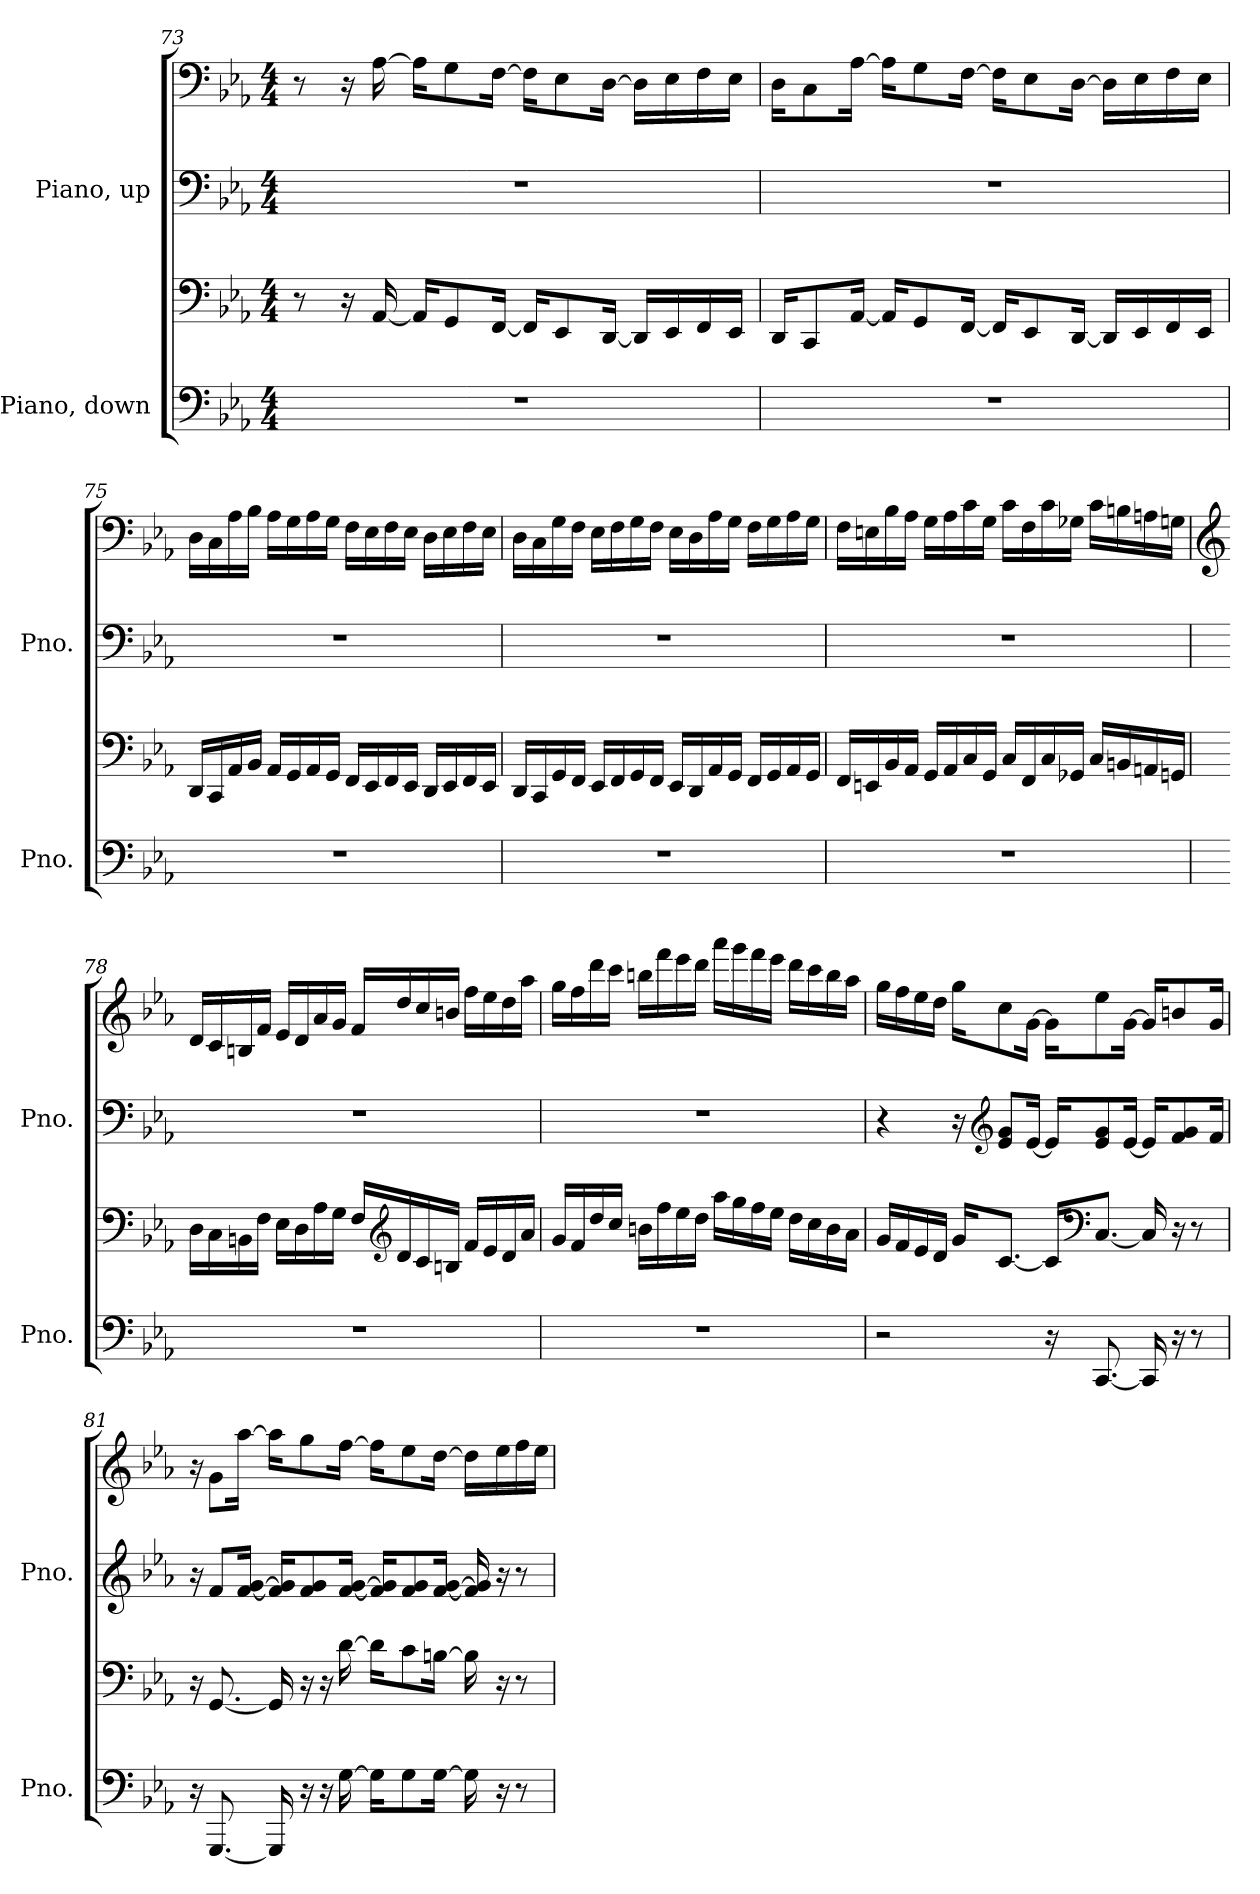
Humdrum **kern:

**kern	**kern	**kern	**kern
*part2	*part2	*part1	*part1
*staff4	*staff3	*staff2	*staff1
*I"Piano, down	*	*I"Piano, up	*
*I'Pno.	*	*I'Pno.	*
!!LO:LB:g=z
*clefF4	*clefF4	*clefF4	*clefF4
*k[b-e-a-]	*k[b-e-a-]	*k[b-e-a-]	*k[b-e-a-]
*M4/4	*M4/4	*M4/4	*M4/4
=73	=73	=73	=73
1r	8r	1r	8r
.	16r	.	16r
.	[16AA-/	.	[16A-\
.	16AA-/KL]	.	16A-\KL]
.	8GG/	.	8G\
.	[16FF/Jk	.	[16F\Jk
.	16FF/KL]	.	16F\KL]
.	8EE-/	.	8E-\
.	[16DD/Jk	.	[16D\Jk
.	16DD/LL]	.	16D\LL]
.	16EE-/	.	16E-\
.	16FF/	.	16F\
.	16EE-/JJ	.	16E-\JJ
=74	=74	=74	=74
1r	16DD/KL	1r	16D\KL
.	8CC/	.	8C\
.	[16AA-/Jk	.	[16A-\Jk
.	16AA-/KL]	.	16A-\KL]
.	8GG/	.	8G\
.	[16FF/Jk	.	[16F\Jk
.	16FF/KL]	.	16F\KL]
.	8EE-/	.	8E-\
.	[16DD/Jk	.	[16D\Jk
.	16DD/LL]	.	16D\LL]
.	16EE-/	.	16E-\
.	16FF/	.	16F\
.	16EE-/JJ	.	16E-\JJ
!!LO:LB:g=z
=75	=75	=75	=75
1r	16DD/LL	1r	16D\LL
.	16CC/	.	16C\
.	16AA-/	.	16A-\
.	16BB-/JJ	.	16B-\JJ
.	16AA-/LL	.	16A-\LL
.	16GG/	.	16G\
.	16AA-/	.	16A-\
.	16GG/JJ	.	16G\JJ
.	16FF/LL	.	16F\LL
.	16EE-/	.	16E-\
.	16FF/	.	16F\
.	16EE-/JJ	.	16E-\JJ
.	16DD/LL	.	16D\LL
.	16EE-/	.	16E-\
.	16FF/	.	16F\
.	16EE-/JJ	.	16E-\JJ
=76	=76	=76	=76
1r	16DD/LL	1r	16D\LL
.	16CC/	.	16C\
.	16GG/	.	16G\
.	16FF/JJ	.	16F\JJ
.	16EE-/LL	.	16E-\LL
.	16FF/	.	16F\
.	16GG/	.	16G\
.	16FF/JJ	.	16F\JJ
.	16EE-/LL	.	16E-\LL
.	16DD/	.	16D\
.	16AA-/	.	16A-\
.	16GG/JJ	.	16G\JJ
.	16FF/LL	.	16F\LL
.	16GG/	.	16G\
.	16AA-/	.	16A-\
.	16GG/JJ	.	16G\JJ
!!LO:PB:g=z
=77	=77	=77	=77
1r	16FF/LL	1r	16F\LL
.	16EEn/	.	16En\
.	16BB-/	.	16B-\
.	16AA-/JJ	.	16A-\JJ
.	16GG/LL	.	16G\LL
.	16AA-/	.	16A-\
.	16C/	.	16c\
.	16GG/JJ	.	16G\JJ
.	16C/LL	.	16c\LL
.	16FF/	.	16F\
.	16C/	.	16c\
.	16GG-X/JJ	.	16G-X\JJ
.	16C/LL	.	16c\LL
.	16BBn/	.	16Bn\
.	16AAn/	.	16An\
.	16GGn/JJ	.	16Gn\JJ
=78	=78	=78	=78
*	*	*	*clefG2
1r	16D\LL	1r	16d/LL
.	16C\	.	16c/
.	16BBn\	.	16Bn/
.	16F\JJ	.	16f/JJ
.	16E-\LL	.	16e-/LL
.	16D\	.	16d/
.	16A-\	.	16a-/
.	16G\JJ	.	16g/JJ
.	16F/LL	.	16f/LL
*	*clefG2	*	*
.	16d/	.	16dd/
.	16c/	.	16cc/
.	16Bn/JJ	.	16bn/JJ
.	16f/LL	.	16ff\LL
.	16e-/	.	16ee-\
.	16d/	.	16dd\
.	16a-/JJ	.	16aa-\JJ
!!LO:LB:g=z
=79	=79	=79	=79
1r	16g/LL	1r	16gg\LL
.	16f/	.	16ff\
.	16dd/	.	16ddd\
.	16cc/JJ	.	16ccc\JJ
.	16bn\LL	.	16bbn\LL
.	16ff\	.	16fff\
.	16ee-\	.	16eee-\
.	16dd\JJ	.	16ddd\JJ
.	16aa-\LL	.	16aaa-\LL
.	16gg\	.	16ggg\
.	16ff\	.	16fff\
.	16ee-\JJ	.	16eee-\JJ
.	16dd\LL	.	16ddd\LL
.	16cc\	.	16ccc\
.	16b\	.	16bb\
.	16a-\JJ	.	16aa-\JJ
=80	=80	=80	=80
2r	16g/LL	4r	16gg\LL
.	16f/	.	16ff\
.	16e-/	.	16ee-\
.	16d/JJ	.	16dd\JJ
.	16g/KL	16r	16gg\KL
*	*	*clefG2	*
.	[8.c/J	8e-/ 8g/L	8cc\
.	.	[16e-/Jk	[16g\Jk
16r	16c/KL]	16e-/KL]	16g\KL]
*	*clefF4	*	*
[8.CC/	[8.C/J	8e-/ 8g/	8ee-\
.	.	[16e-/Jk	[16g\Jk
16CC/]	16C/]	16e-/KL]	16g/KL]
16r	16r	8f/ 8g/	8bn/
8r	8r	.	.
.	.	16f/Jk	16g/Jk
!!LO:LB:g=z
=81	=81	=81	=81
16r	16r	16r	16r
[8.GGG/	[8.GG/	8f/L	8g\L
.	.	[16f/ [16g/Jk	[16aa-\Jk
16GGG/]	16GG/]	16f/] 16g/]KL	16aa-\KL]
16r	16r	8f/ 8g/	8gg\
16r	16r	.	.
[16G\	[16d\	[16f/ [16g/Jk	[16ff\Jk
16G\KL]	16d\KL]	16f/] 16g/]KL	16ff\KL]
8G\	8c\	8f/ 8g/	8ee-\
[16G\Jk	[16Bn\Jk	[16f/ [16g/Jk	[16dd\Jk
16G\]	16B\]	16f/] 16g/]	16dd\LL]
16r	16r	16r	16ee-\
8r	8r	8r	16ff\
.	.	.	16ee-\JJ
=	=	=	=
*-	*-	*-	*-
